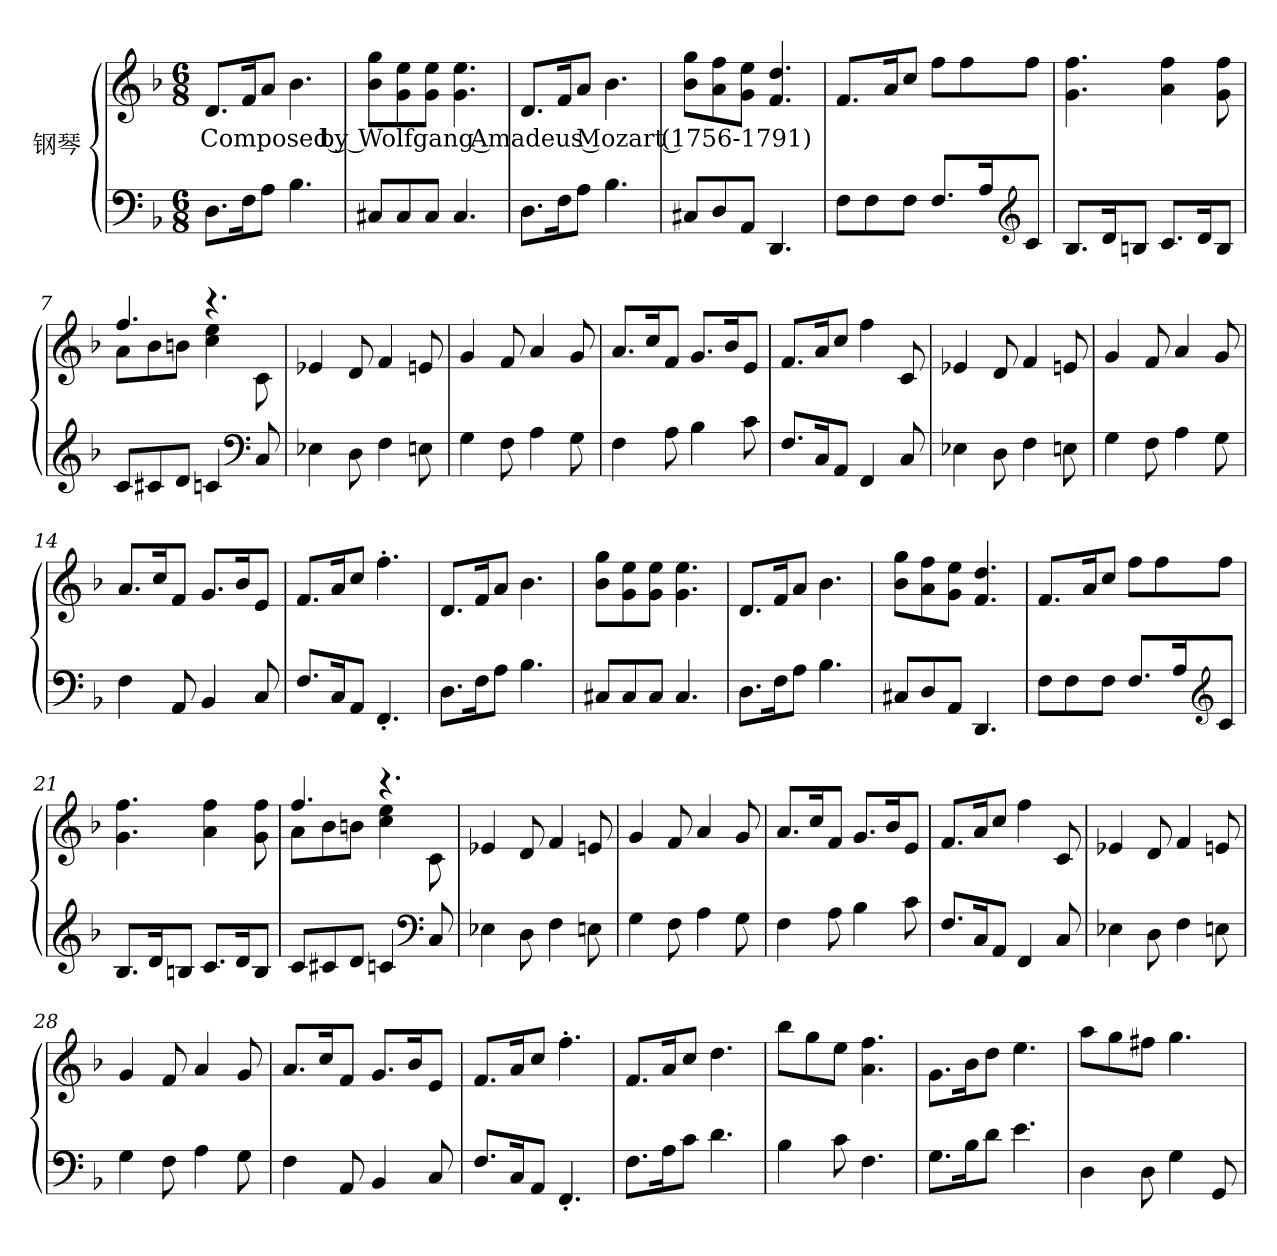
**kern	**kern	**text
*part2	*part1	*part1
*staff2	*staff1	*staff1
*I"钢琴	*I"钢琴	*
*clefF4	*clefG2	*
*k[b-]	*k[b-]	*
*M6/8	*M6/8	*
*MM90	*MM90	*
=1	=1	=1
8.D\L	8.d/L	Composed by Wolfgang Amadeus Mozart (1756-1791)
16F\K	16f/K	.
8A\J	8a/J	.
4.B-\	4.b-\	.
=2	=2	=2
8C#X/L	8b-\ 8gg\L	.
8C#/	8g\ 8ee\	.
8C#/J	8g\ 8ee\J	.
4.C#/	4.g\ 4.ee\	.
=3	=3	=3
8.D\L	8.d/L	.
16F\K	16f/K	.
8A\J	8a/J	.
4.B-\	4.b-\	.
!!LO:LB:g=z
=4	=4	=4
8C#X/L	8b-\ 8gg\L	.
8D/	8a\ 8ff\	.
8AA/J	8g\ 8ee\J	.
4.DD/	4.f/ 4.dd/	.
=5	=5	=5
8F\L	8.f/L	.
8F\	.	.
.	16a/K	.
8F\J	8cc/J	.
8.F/L	8ff\L	.
.	8ff\	.
16A/K	.	.
*clefG2	*	*
8c/J	8ff\J	.
=6	=6	=6
8.B-/L	4.g\ 4.ff\	.
16d/K	.	.
8Bn/J	.	.
8.c/L	4a\ 4ff\	.
16d/K	.	.
8B/J	8g\ 8ff\	.
=7	=7	=7
*	*^	*
8c/L	4.ff/	8a\L	.
8c#X/	.	8b-\	.
8d/J	.	8bn\J	.
4cn/	4.r	4cc\ 4ee\	.
*clefF4	*	*	*
8C/	.	8c\	.
*	*v	*v	*
=8	=8	=8
4E-X\	4e-X/	.
8D\	8d/	.
4F\	4f/	.
8En\	8en/	.
!!LO:LB:g=z
=9	=9	=9
4G\	4g/	.
8F\	8f/	.
4A\	4a/	.
8G\	8g/	.
=10	=10	=10
4F\	8.a/L	.
.	16cc/K	.
8A\	8f/J	.
4B-\	8.g/L	.
.	16b-/K	.
8c\	8e/J	.
=11	=11	=11
8.F/L	8.f/L	.
16C/K	16a/K	.
8AA/J	8cc/J	.
4FF/	4ff\	.
8C/	8c/	.
=12	=12	=12
4E-X\	4e-X/	.
8D\	8d/	.
4F\	4f/	.
8En\	8en/	.
=13	=13	=13
4G\	4g/	.
8F\	8f/	.
4A\	4a/	.
8G\	8g/	.
=14	=14	=14
4F\	8.a/L	.
.	16cc/K	.
8AA/	8f/J	.
4BB-/	8.g/L	.
.	16b-/K	.
8C/	8e/J	.
!!LO:LB:g=z
=15	=15	=15
8.F/L	8.f/L	.
16C/K	16a/K	.
8AA/J	8cc/J	.
4.FF'/	4.ff'\	.
=16	=16	=16
8.D\L	8.d/L	.
16F\K	16f/K	.
8A\J	8a/J	.
4.B-\	4.b-\	.
=17	=17	=17
8C#X/L	8b-\ 8gg\L	.
8C#/	8g\ 8ee\	.
8C#/J	8g\ 8ee\J	.
4.C#/	4.g\ 4.ee\	.
=18	=18	=18
8.D\L	8.d/L	.
16F\K	16f/K	.
8A\J	8a/J	.
4.B-\	4.b-\	.
=19	=19	=19
8C#X/L	8b-\ 8gg\L	.
8D/	8a\ 8ff\	.
8AA/J	8g\ 8ee\J	.
4.DD/	4.f/ 4.dd/	.
=20	=20	=20
8F\L	8.f/L	.
8F\	.	.
.	16a/K	.
8F\J	8cc/J	.
8.F/L	8ff\L	.
.	8ff\	.
16A/K	.	.
*clefG2	*	*
8c/J	8ff\J	.
!!LO:LB:g=z
=21	=21	=21
8.B-/L	4.g\ 4.ff\	.
16d/K	.	.
8Bn/J	.	.
8.c/L	4a\ 4ff\	.
16d/K	.	.
8B/J	8g\ 8ff\	.
=22	=22	=22
*	*^	*
8c/L	4.ff/	8a\L	.
8c#X/	.	8b-\	.
8d/J	.	8bn\J	.
4cn/	4.r	4cc\ 4ee\	.
*clefF4	*	*	*
8C/	.	8c\	.
*	*v	*v	*
=23	=23	=23
4E-X\	4e-X/	.
8D\	8d/	.
4F\	4f/	.
8En\	8en/	.
=24	=24	=24
4G\	4g/	.
8F\	8f/	.
4A\	4a/	.
8G\	8g/	.
=25	=25	=25
4F\	8.a/L	.
.	16cc/K	.
8A\	8f/J	.
4B-\	8.g/L	.
.	16b-/K	.
8c\	8e/J	.
!!LO:LB:g=z
=26	=26	=26
8.F/L	8.f/L	.
16C/K	16a/K	.
8AA/J	8cc/J	.
4FF/	4ff\	.
8C/	8c/	.
=27	=27	=27
4E-X\	4e-X/	.
8D\	8d/	.
4F\	4f/	.
8En\	8en/	.
=28	=28	=28
4G\	4g/	.
8F\	8f/	.
4A\	4a/	.
8G\	8g/	.
=29	=29	=29
4F\	8.a/L	.
.	16cc/K	.
8AA/	8f/J	.
4BB-/	8.g/L	.
.	16b-/K	.
8C/	8e/J	.
=30	=30	=30
8.F/L	8.f/L	.
16C/K	16a/K	.
8AA/J	8cc/J	.
4.FF'/	4.ff'\	.
=31	=31	=31
8.F\L	8.f/L	.
16A\K	16a/K	.
8c\J	8cc/J	.
4.d\	4.dd\	.
!!LO:PB:g=z
=32	=32	=32
4B-\	8bb-\L	.
.	8gg\	.
8c\	8ee\J	.
4.F\	4.a\ 4.ff\	.
=33	=33	=33
8.G\L	8.g\L	.
16B-\K	16b-\K	.
8d\J	8dd\J	.
4.e\	4.ee\	.
=34	=34	=34
4D\	8aa\L	.
.	8gg\	.
8D\	8ff#X\J	.
4G\	4.gg\	.
8GG/	.	.
=	=	=
*-	*-	*-
